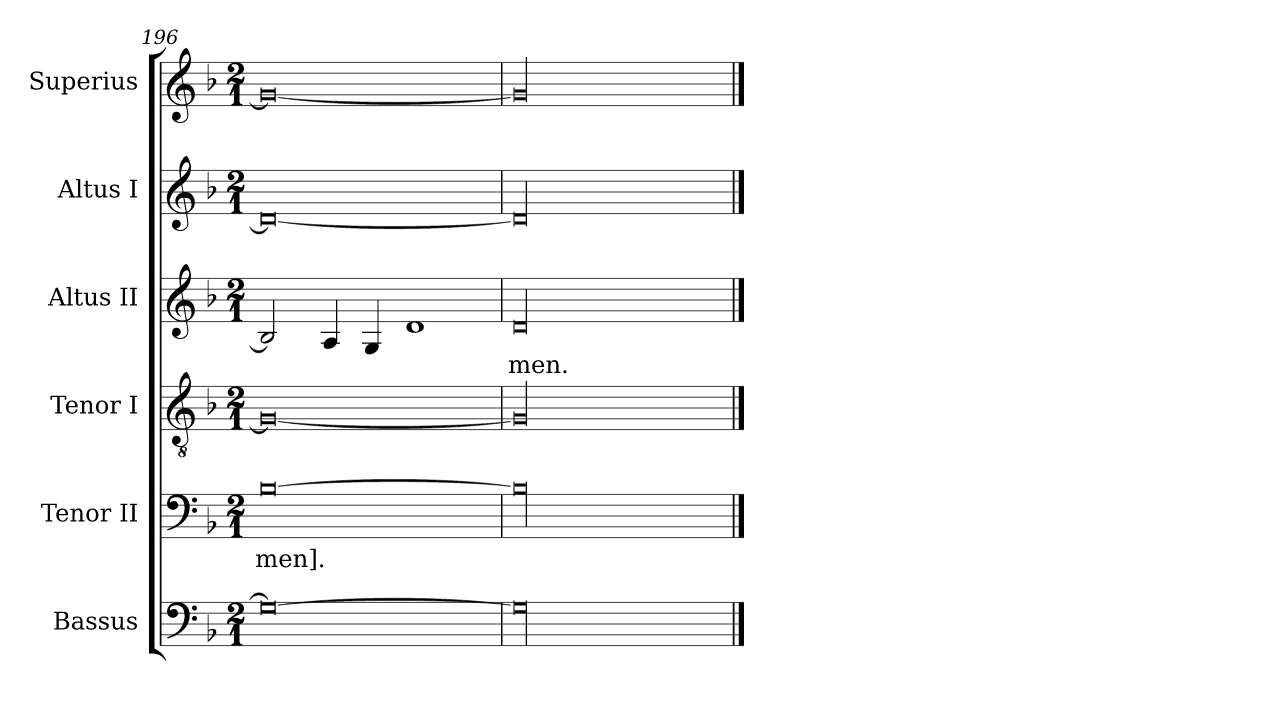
**kern	**kern	**text	**kern	**kern	**text	**kern	**kern
*part6	*part5	*part5	*part4	*part3	*part3	*part2	*part1
*staff6	*staff5	*staff5	*staff4	*staff3	*staff3	*staff2	*staff1
*I"Bassus	*I"Tenor II	*	*I"Tenor I	*I"Altus II	*	*I"Altus I	*I"Superius
*I'B	*I'T. II	*	*I'T. I	*I'A. II	*	*I'A. I	*I'S
*clefF4	*clefF4	*	*clefGv2	*clefG2	*	*clefG2	*clefG2
*k[b-]	*k[b-]	*	*k[b-]	*k[b-]	*	*k[b-]	*k[b-]
*F:	*F:	*	*F:	*F:	*	*F:	*F:
*M2/1	*M2/1	*	*M2/1	*M2/1	*	*M2/1	*M2/1
=196	=196	=196	=196	=196	=196	=196	=196
0G_	[0B-	-men].	0G_	2B-]	.	0d_	0g_
.	.	.	.	4A	.	.	.
.	.	.	.	4G	.	.	.
.	.	.	.	1d	.	.	.
=197	=197	=197	=197	=197	=197	=197	=197
00G]	00B-]	.	00G]	00d	-men.	00d]	00g]
==	==	==	==	==	==	==	==
*-	*-	*-	*-	*-	*-	*-	*-
